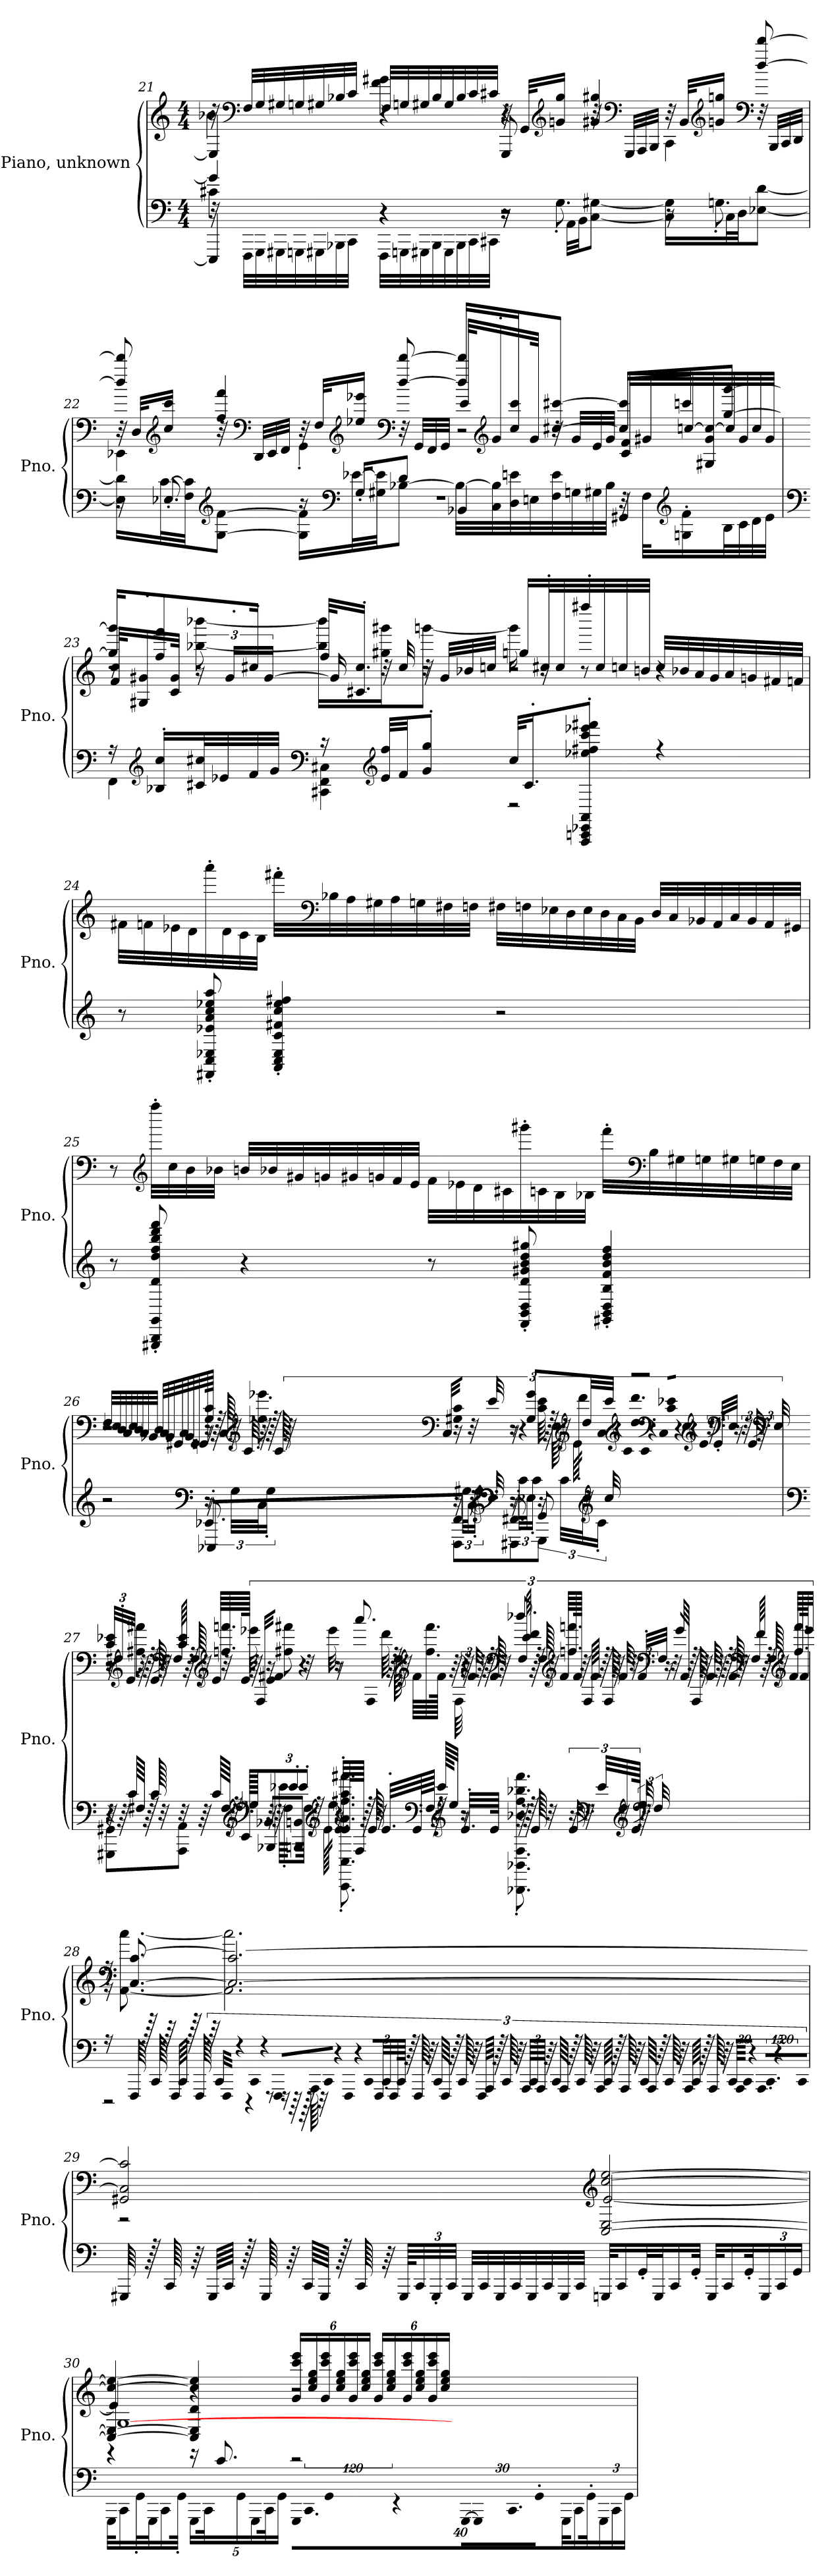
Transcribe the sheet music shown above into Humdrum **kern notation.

**kern	**kern
*part1	*part1
*staff2	*staff1
*I"Piano, unknown	*
*I'Pno.	*
!!LO:LB:g=z
*clefF4	*clefG2
*k[]	*k[]
*M4/4	*M4/4
=21	=21
*^	*^
*	*^	*	*^
*	*	*^	*	*	*
4g/]	4c#X\	4EEE/]	32r	4E/]	4b-X\	32r
*	*	*	*	*clefF4	*	*
.	.	.	32FFF\LLL	.	.	32F/LLL
.	.	.	32GGG\	.	.	32G/
.	.	.	32GGG#X\	.	.	32G#X/
.	.	.	32GGGn\	.	.	32Gn/
.	.	.	32GGG#X\	.	.	32G#X/
.	.	.	32BBB-X\	.	.	32B-X/
.	.	.	32CC\JJJ	.	.	32c/JJJ
4r	4r	4r	32FFF\LLL	4r	4f\ 4g#X\	32F/LLL
.	.	.	32GGGn\	.	.	32Gn/
.	.	.	32GGG#X\	.	.	32G#X/
.	.	.	32BBB-\	.	.	32B-/
.	.	.	32GGG#\	.	.	32G#/
.	.	.	32BBB-\	.	.	32B-/
.	.	.	32CC\	.	.	32c/
.	.	.	32CC#X\JJJ	.	.	32c#X/JJJ
2r	16r	2r	16r	8GGG/	4r	32r
.	.	.	.	.	.	32GG/KLL
*	*	*	*	*clefG2	*	*
.	8.G'\	.	32AA\LLL	.	.	16gn/ 16gg/JJ
.	.	.	32BB\JJ	.	.	.
.	.	.	[8C\ [8G#X\J	4g#X/ 4gg#X/	.	32r
*	*	*	*	*clefF4	*	*
.	.	.	.	.	.	32GGG/LLL
.	.	.	.	.	.	32AAA/
.	.	.	.	.	.	32BBB/JJJ
.	16r	.	16C\] 16G#\]LL	.	4CC\	32r
.	.	.	.	.	.	32BB/KLL
*	*	*	*	*clefG2	*	*
.	8.Gn'\	.	32C\L	.	.	16gn/ 16ggn/JJ
.	.	.	32D\JJ	.	.	.
*	*	*	*	*clefF4	*	*
.	.	.	[8E-X\ [8d\J	[8dd/ [8ddd/	.	32r
.	.	.	.	.	.	32BBB/LLL
.	.	.	.	.	.	32CC/
.	.	.	.	.	.	32DD/JJJ
*	*	*v	*v	*	*	*
!!LO:LB:g=z	!!	!!
=22	=22	=22	=22	=22	=22
1r	16r	16E-\] 16d\]LL	8dd/] 8ddd/]	4EE-X\	32r
.	.	.	.	.	32D/KLL
*	*	*	*clefG2	*	*
.	8.E-X'/	[32c\L	.	.	16cc/ 16ccc/JJ
.	.	32F\ 32c\]JJ	.	.	.
*clefG2	*	*	*	*	*
.	.	[8G\ [8f\J	4ff/ 4fff/	.	32r
*	*	*	*clefF4	*	*
.	.	.	.	.	32DD/LLL
.	.	.	.	.	32EE-/
.	.	.	.	.	32FF/JJJ
.	16r	16G\] 16f\]LL	.	4GG'\	32r
.	.	.	.	.	32F/KLL
*clefF4	*	*	*clefG2	*	*
.	16G'/KL	[32e-X\L	.	.	16ee-X/ 16eee-X/JJ
.	.	32G#X\ 32e-\]JJ	.	.	.
*	*	*	*clefF4	*	*
.	8d/J	[8B-X\J	[8dd/ [8ddd/	.	32r
.	.	.	.	.	32GG/LLL
.	.	.	.	.	32FF/
.	.	.	.	.	32GG/JJJ
.	4BB-X/	32B-\LLL_	16dd/] 16ddd/]LL	2r	32e/KLL
*	*	*	*clefG2	*	*
.	.	32C\ 32B-\]	.	.	16g'/
.	.	32D\ 32en\	16cc/ 16ccc/J	.	.
.	.	32En\	.	.	32g/JJk
.	.	32F\ 32e\	[8cc#X/ [8ccc#X/J	.	32r
.	.	32Gn\	.	.	32g/LLL
.	.	32G#X\	.	.	32e/
.	.	32B-\JJJ	.	.	32g/JJJ
.	4GG#X/	32r	16cc#/] 16ccc#/]LL	.	32c/ 32f/LLL
.	.	32F\KLL	.	.	32g#X/
*clefG2	*	*	*	*	*
.	.	16Gn\' 16f\'	16cccn/J	.	[32ccn/
.	.	.	.	.	32G#X/ 32g#/ 32cc/_
.	.	32B-\L	[8gg/ [8ggg/J	.	32cc/]
.	.	32c\	.	.	32g#/
.	.	32d\	.	.	32cc/
.	.	32e\JJJ	.	.	32g#/JJJ
*v	*v	*v	*	*	*
!!LO:PB:g=z	!!	!!
=23	=23	=23	=23
*clefF4	*	*	*
*^	*	*	*
16r	4FF\	16gg/] 16ggg/]KL	8r	32f/ 32cc/KLL
.	.	.	.	16G#X/' 16g#X/'
*clefG2	*	*	*	*
16B-X/' 16cc/'LL	.	8ff/' 8fff/'	.	.
.	.	.	.	32c/ 32g#/JJk
32c#X/ 32cc#X/L	.	.	[8bb-X\ [8bbb-X\	24r
32e-X/	.	.	.	.
.	.	.	.	24g#'/LL
32f/	.	16cc#X'/Jk	.	.
.	.	.	.	[24g#/JJ
32g/JJJ	.	.	.	.
*clefF4	*	*	*	*
16r	4CC#X\ 4FF\ 4C#X\	32ff/KLL	16bb-\] 16bbb-\]LL	16g#/]
.	.	16.c#X/' 16.cc#/'JJ	.	.
*clefG2	*	*	*	*
32e-/ 32ff/LLL	.	.	16gg#X\ 16ggg#X\J	32r
32f/JJ	.	.	.	32cc#/
8g/' 8gg/'J	.	8r	[8gggn\J	32r
.	.	.	.	32g#/LLL
.	.	.	.	32b-X/
.	.	.	.	32ccn/JJJ
32cc#/KLL	2r	2r	16ggg\]	16ggn/LL
16.c#'/J	.	.	.	.
.	.	.	16r	32cc#X'/L
.	.	.	.	32cc#/
8AAA/' 8CCn/' 8EE-X/' 8AA/' 8ee-X/' 8ff#X/' 8ccc/' 8eee-X/' 8fff#X/'J	.	.	8r	32ffff#X'/
.	.	.	.	32cc#/
.	.	.	.	32ccn/
.	.	.	.	32bn/JJJ
4r	.	.	4r	32cc/LLL
.	.	.	.	32b-X/
.	.	.	.	32a/
.	.	.	.	32g#/
.	.	.	.	32a/
.	.	.	.	32gn/
.	.	.	.	32f#X/
.	.	.	.	32fn/JJJ
*v	*v	*	*	*
*	*v	*v	*v
!!LO:LB:g=z
=24	=24
8r	32f#X\LLL
.	32fn\
.	32e-X\
.	32d\
8FF#X/' 8C/' 8E-X/' 8e-X/' 8a/' 8cc/' 8ee-X/' 8aa/'	32aaa'\
.	32d\
.	32c\
.	32B\JJJ
4AA/' 4C/' 4E-/' 4c/' 4f#X/' 4cc/' 4ee-/' 4ff#X/'	32fff#X'\LLL
*	*clefF4
.	32B-X\
.	32A\
.	32G#X\
.	32A\
.	32Gn\
.	32F#X\
.	32Fn\JJJ
2r	32F#X\LLL
.	32Fn\
.	32E-X\
.	32D\
.	32E-\
.	32D\
.	32C\
.	32BB\JJJ
.	32D/LLL
.	32C/
.	32BB-X/
.	32AA/
.	32C/
.	32BB-/
.	32AA/
.	32GG#X/JJJ
!!LO:LB:g=z
=25	=25
8r	8r
*	*clefG2
8GGG#X/' 8BBB/' 8GG/' 8d/' 8dd/' 8ff/' 8bb/' 8ddd/' 8fff/'	32ffff'\LLL
.	32cc\
.	32b\
.	32b-X\JJJ
4r	32bn/LLL
.	32b-X/
.	32g#X/
.	32gn/
.	32g#X/
.	32gn/
.	32f/
.	32e/JJJ
8r	32f\LLL
.	32e-X\
.	32d\
.	32c#X\
8FF/' 8BB/' 8D/' 8d/' 8g#X/' 8b/' 8dd/' 8gg#X/'	32ggg#X'\
.	32cn\
.	32B\
.	32B-X\JJJ
4GG#X/' 4BB/' 4D/' 4B/' 4f/' 4b/' 4dd/' 4ff/'	32fff'\LLL
*	*clefF4
.	32B-\
.	32G#X\
.	32Gn\
.	32G#X\
.	32Gn\
.	32F\
.	32E\JJJ
!!LO:LB:g=z
=26	=26
*^	*^
*	*^	*	*^
*	*	*^	*	*	*
2r	2r	2r	2r	2r	2r	32F/LLL
.	.	.	.	.	.	32E-X/
.	.	.	.	.	.	32D/
.	.	.	.	.	.	32C/
.	.	.	.	.	.	32E-/
.	.	.	.	.	.	32D/
.	.	.	.	.	.	32C/
.	.	.	.	.	.	32BB-X/JJJ
.	.	.	.	.	.	32D/LLL
.	.	.	.	.	.	32C/
.	.	.	.	.	.	32BB-/
.	.	.	.	.	.	32GG#X/
.	.	.	.	.	.	32C/
.	.	.	.	.	.	32BB-/
.	.	.	.	.	.	32GG#/
.	.	.	.	.	.	32GGn/
*clefF4	*	*	*	*	*	*
8.EE-X'/	24r	8EEE-X/L	8r	8r	16r	64G/ 64c/JJJk
.	.	.	.	.	.	128r
.	.	.	.	.	.	128C/
.	.	.	.	.	.	64r
.	48G\LLL	.	.	.	.	.
*	*	*	*	*clefG2	*	*
.	.	.	.	.	.	64c/
.	48C\J	.	.	.	8.ee-X\' 8.eee-X\'	64r
.	.	.	.	.	.	128r
.	24G'\JJ	.	.	.	.	.
.	.	.	.	.	.	128c/
.	.	.	.	.	.	96r
*	*	*	*	*clefF4	*	*
.	.	.	.	.	.	48C/LLL
.	24r	8FF/J	8FFF\L	16r	.	64G#X/ 64c/JJJk
.	.	.	.	.	.	128r
.	.	.	.	.	.	128C/
.	.	.	.	.	.	64r
.	48G#X\LLL	.	.	.	.	.
*	*	*	*	*clefG2	*	*
.	.	.	.	.	.	64c/LLLL
32r	48C\J	.	.	32r	.	64.dd/ 64.ddd/
.	24G#'\JJ	.	.	.	.	.
.	.	.	.	.	.	128c/JJJJk
*clefG2	*	*	*	*	*	*
32cc/	.	.	.	32ccc/	.	64r
*	*	*	*	*clefF4	*	*
.	.	.	.	.	.	64C/LLLL
*clefF4	*	*	*	*	*	*
8.FF#X'/	24r	8r	8FFF#X\	16r	8r	64c/ 64e-X/JJJJ
.	.	.	.	.	.	128r
.	.	.	.	.	.	128E-/
.	.	.	.	.	.	64r
.	48c\LLL	.	.	.	.	.
*	*	*	*	*clefG2	*	*
.	.	.	.	.	.	64e-/
.	48E-X\J	.	.	8ee-/ 8eee-/L	.	48r
.	24c'\JJ	.	.	.	.	48e-'/LLL
*	*	*	*	*clefF4	*	*
.	.	.	.	.	.	48E-/JJJ
.	24r	8GG/	8GGG\J	.	64c\ 64e-\	16r
.	.	.	.	.	128r	.
.	.	.	.	.	128E-\	.
.	.	.	.	.	64r	.
.	48c\LLL	.	.	.	.	.
*	*	*	*	*clefG2	*	*
.	.	.	.	.	64e-\KKLL	.
32r	48E-\J	.	.	32dd/LL	16ddd'\JJ	48r
*clefG2	*	*	*	*	*	*
.	24c'\JJ	.	.	.	.	96e-/
32cc/	.	.	.	32ccc/JJJ	.	96r
*	*	*	*	*clefF4	*	*
.	.	.	.	.	.	48E-/
*v	*v	*v	*v	*	*	*
!!LO:LB:g=z	!!	!!
=27	=27	=27	=27
*clefF4	*	*	*
*^	*	*	*
*	*^	*	*	*
*	*	*	*	*	*Xbrackettup
32r	8GGG#X\ 8GG#X\L	4r	2r	16r	48c/ 48e-X/LLL
.	.	.	.	.	48F#X'/
64r	.	.	.	.	.
*	*	*	*clefG2	*	*
.	.	.	.	.	48e-/JJJ
64c/LLLL	.	.	.	.	.
64F#X/JJJJ	.	.	.	8ff#X\ 8fff#X\	64r
128r	.	.	.	.	128r
128c/	.	.	.	.	128e-/
32r	.	.	.	.	64r
*	*	*	*clefF4	*	*
.	.	.	.	.	64F#/LLLL
32r	8AAA\ 8AA\J	.	.	.	64c/ 64e-/JJJJ
.	.	.	.	.	128r
.	.	.	.	.	128F#/
64r	.	.	.	.	64r
*	*	*	*clefG2	*	*
64c/LLLL	.	.	.	.	64e-/LLLL
64F#/JJJJ	.	.	.	32r	64.ffn/ 64.fffn/
128r	.	.	.	.	.
*clefG2	*	*	*	*	*
128c/KKLLL	.	.	.	.	128e-/JJJJk
*	*	*	*	*	*brackettup
32ee-X/JJ	.	.	.	32eee-X\	96r
.	.	.	.	.	48F#/LLL
*clefF4	*	*	*	*	*
*Xbrackettup	*	*	*	*	*
12BBB-X/	32r	8BB-X/L	.	16r	64e-/ 64f#X/JJJk
.	.	.	.	.	128r
.	.	.	.	.	128F#/
.	64r	.	.	.	96r
.	.	.	.	.	48f#/
.	64e-X\KKKL	.	.	.	.
.	8F#'\	.	.	8ff#X\ 8fff#X\	64r
.	.	.	.	.	128r
12e-'/	.	.	.	.	.
.	.	.	.	.	128f#/
.	.	.	.	.	64r
*	*	*	*clefF4	*	*
.	.	.	.	.	64F#/LLLL
.	.	8BBBn/ 8BBn/J	.	.	64e-/ 64f#/JJJJ
.	.	.	.	.	128r
.	.	.	.	.	128F#/
.	.	.	.	.	64r
12e-'/J	.	.	.	.	.
*	*	*	*clefG2	*	*
.	.	.	.	.	64f#/LLLL
.	64F#\Jkkk	.	.	32r	64.ffn/ 64.fffn/
.	128r	.	.	.	.
*clefG2	*	*	*	*	*
.	128e-\KKLLL	.	.	.	128f#/JJJJk
.	32ee-\JJJ	.	.	32eee-\	64r
.	.	.	.	.	64F#/LLLL
32.e-'/LLL	16r	4r	16r	8r	64f#/JJJJ
.	.	.	.	.	128r
.	.	.	.	.	128F#/
.	.	.	.	.	64r
64e-/L	.	.	.	.	64f#/
64F#/JJJJ	8.CC\' 8.C\' 8.a\' 8.ff#X\' 8.aa\' 8.fff#X\'	.	8.aaa/	.	48r
128r	.	.	.	.	.
.	.	.	.	.	48f#'/LLL
128e-/	.	.	.	.	.
32r	.	.	.	.	.
*	*	*	*clefF4	*	*
.	.	.	.	.	48F#/JJJ
32.e-'/LLL	.	.	.	64f#\	16r
.	.	.	.	128r	.
.	.	.	.	128F#\	.
.	.	.	.	64r	.
*	*	*	*clefG2	*	*
64e-/L	.	.	.	64f#\LLLL	.
*clefF4	*	*	*	*	*
64F#/JJJJ	.	.	.	64.ff\ 64.fff\	32r
128r	.	.	.	.	.
128e-/KKLLL	.	.	.	128f#\JJJJk	.
*clefG2	*	*	*	*	*
32ee-/JJJ	.	.	.	64r	32eee-/LLL
.	.	.	.	64F#\	.
32.e-'/LLL	16r	8r	16r	4r	64f#/JJJk
.	.	.	.	.	128r
.	.	.	.	.	128F#/
.	.	.	.	.	64r
64e-/JJJk	.	.	.	.	64f#/
64r	8.BBB-X\' 8.BB-X\' 8.F#\' 8.b-X\' 8.ff#\' 8.bb-X\' 8.fff#\'	.	8.bbb-X/	.	64r
128r	.	.	.	.	128r
128e-/	.	.	.	.	128f#/
32r	.	.	.	.	64r
*	*	*	*clefF4	*	*
.	.	.	.	.	64F#/LLLL
*brackettup	*	*	*	*	*
48e-/	.	16r	.	.	64f#/JJJJ
.	.	.	.	.	128r
48r	.	.	.	.	.
.	.	.	.	.	128F#/
.	.	.	.	.	64r
*clefF4	*	*	*	*	*
48e-/LLL	.	.	.	.	.
*	*	*	*clefG2	*	*
.	.	.	.	.	64f#/LLLL
*Xbrackettup	*	*	*	*	*
48F#/	.	32r	.	.	64.ff/ 64.fff/
*clefG2	*	*	*	*	*
96e-/JJJk	.	.	.	.	.
.	.	.	.	.	128f#/JK
*brackettup	*	*	*	*	*
96r	.	32ee-/	.	.	32eee-/JJJ
*clefF4	*	*	*	*	*
48F#/	.	.	.	.	.
*	*v	*v	*	*	*
*	*	*	*v	*v
!!LO:LB:g=z
=28	=28	=28	=28
16r	2r	16r	16r
*	*	*clefF4	*
64FFF/	.	[8.C/ [8.c/	[8.AA\ [8.cc\
128r	.	.	.
128CC/	.	.	.
64r	.	.	.
64FFF/LLLL	.	.	.
64CC/JJJJ	.	.	.
128r	.	.	.
128FFF/	.	.	.
96r	.	.	.
48CC/LLL	.	.	.
64FFF/JJJk	.	.	.
128r	.	.	.
128CC/	.	.	.
64r	.	.	.
64FFF/LLLL	.	.	.
64CC/JJJJ	.	2.C/_ 2.c/_	2.AA\] 2.cc\]
128r	.	.	.
128FFF/	.	.	.
64r	.	.	.
64CC/KLLL	.	.	.
*Xbrackettup	*	*	*
48FFF/	.	.	.
48CC'/	.	.	.
48FFF/	.	.	.
64CC/JJJk	.	.	.
128r	.	.	.
128FFF/	.	.	.
64r	.	.	.
64CC/LLLL	.	.	.
64FFF/JJJJ	.	.	.
128r	.	.	.
128CC/	.	.	.
64r	.	.	.
64FFF/LLLL	.	.	.
64AAA/JJJJ	4r	.	.
128r	.	.	.
128CC/	.	.	.
64r	.	.	.
64AAA/KLLL	.	.	.
48CC/	.	.	.
96AAA/JJJk	.	.	.
64r	.	.	.
64CC/LLLL	.	.	.
64AAA/JJJJ	.	.	.
128r	.	.	.
128CC/	.	.	.
64r	.	.	.
64AAA/LLLL	.	.	.
64CC/JJJJ	.	.	.
128r	.	.	.
128AAA/	.	.	.
64r	.	.	.
64CC/LLLL	.	.	.
64AAA/JJJJ	8r	.	.
128r	.	.	.
128CC/	.	.	.
64r	.	.	.
64AAA/LLLL	.	.	.
64CC/JJJJ	.	.	.
128r	.	.	.
128AAA/	.	.	.
64r	.	.	.
64CC/LLLL	.	.	.
*brackettup	*	*	*
!LO:N:vis=64	!	!	!
960%17AAA/	16r	.	.
!LO:N:vis=64	!	!	!
960%17CC/JJJJ	.	.	.
1920ryy	.	.	.
!LO:N:vis=128	!	!	!
1920%17r	.	.	.
!LO:N:vis=64	!	!	!
960%17AAA/LLLL	.	.	.
!LO:N:vis=64.	!	!	!
640%17CC'/JJJJ	64r	.	.
.	128r	.	.
.	128AAA\	.	.
!LO:N:vis=64	!	!	!
960%17r	.	.	.
.	32r	.	.
1920ryy	.	.	.
!LO:N:vis=64	!	!	!
960%17CC/	.	.	.
*v	*v	*	*
!!LO:PB:g=z	!!
=29	=29	=29
64GGG#X/	2GG#X/ 2C/] 2c/]	2r
128r	.	.
128CC/	.	.
64r	.	.
64GGG#/LLLL	.	.
64CC/JJJJ	.	.
128r	.	.
128GGG#/	.	.
64r	.	.
64CC/LLLL	.	.
64GGG#/JJJJ	.	.
128r	.	.
128CC/	.	.
64r	.	.
64GGG#/KLLL	.	.
*Xbrackettup	*	*
48CC/	.	.
48GGG#'/	.	.
48CC/JJJ	.	.
32GGG#/LLL	.	.
32CC/	.	.
32GGG#/	.	.
32CC/	.	.
32GGG#/	.	.
32CC/	.	.
32GGG#/	.	.
32CC/JJJ	.	.
*	*clefG2	*
32GGGn/KLL	[2C/ [2E/ [2cc/ [2ee/	[2e/
16CC/	.	.
32GG'/L	.	.
32GGG/J	.	.
16CC/	.	.
32GG'/JJk	.	.
32GGG/KLL	.	.
16CC/	.	.
32GG'/K	.	.
24GGG/	.	.
24CC/	.	.
24GG/JJ	.	.
!!LO:LB:g=z
=30	=30	=30
*^	*	*^
4r	32GGG\KLL	4C/_ 4E/_ 4cc/_ 4ee/_	4e/]	[1G
.	16CC\	.	.	.
.	32GG'\L	.	.	.
.	32GGG\J	.	.	.
.	16CC\	.	.	.
.	32GG'\JJk	.	.	.
16r	20GGG\LL	4C/] 4E/] 4d/ 4cc/] 4ee/]	4r	.
.	40CC\K	.	.	.
8.c/	.	.	.	.
.	20GG\	.	.	.
.	20GGG\	.	.	.
.	40CC\K	.	.	.
.	20GG\JJ	.	.	.
*	*brackettup	*	*	*
!	!LO:N:vis=32	!	!	!
*	*	*Xbrackettup	*	*
2r	640%23GGG\LLL	24g/ 24ccc/ 24eee/LL	2r	.
!	!LO:N:vis=32.	!	!	!
.	1920%103CC\	.	.	.
.	.	24cc/ 24ee/ 24gg/	.	.
.	.	24g/ 24ccc/ 24eee/	.	.
!	!LO:N:vis=64	!	!	!
.	960%17GG\JJJk	.	.	.
!	!LO:N:vis=64	!	!	!
.	960%17r	.	.	.
!	!LO:N:vis=64	!	!	!
.	[960%17GGG\LLLL	24cc/ 24ee/ 24gg/	.	.
!	!LO:N:vis=64	!	!	!
.	960%17GGG\J]	.	.	.
.	1920ryy	.	.	.
!	!LO:N:vis=32.	!	!	!
.	1920%103CC\	.	.	.
.	.	24g/ 24ccc/ 24eee/	.	.
.	.	24cc/ 24ee/ 24gg/JJ	.	.
!	!LO:N:vis=32	!	!	!
.	640%23GG'\JJJ	.	.	.
.	.	24g/ 24ccc/ 24eee/LL	.	.
.	32GGG\KLL	.	.	.
.	16CC\	.	.	.
.	.	24cc/ 24ee/ 24gg/	.	.
.	.	24g/ 24ccc/ 24eee/	.	.
.	32GG'\K	.	.	.
.	.	24cc/ 24ee/ 24gg/	.	.
*	*Xbrackettup	*	*	*
.	24GGG\	.	.	.
.	.	24g/ 24ccc/ 24eee/	.	.
.	24CC\	.	.	.
.	.	24cc/ 24ee/ 24gg/JJ	.	.
.	24GG\JJ	.	.	.
1920ryy	.	1920ryy	1920ryy	1920ryy
*v	*v	*	*	*
*	*v	*v	*v
=	=
*-	*-
